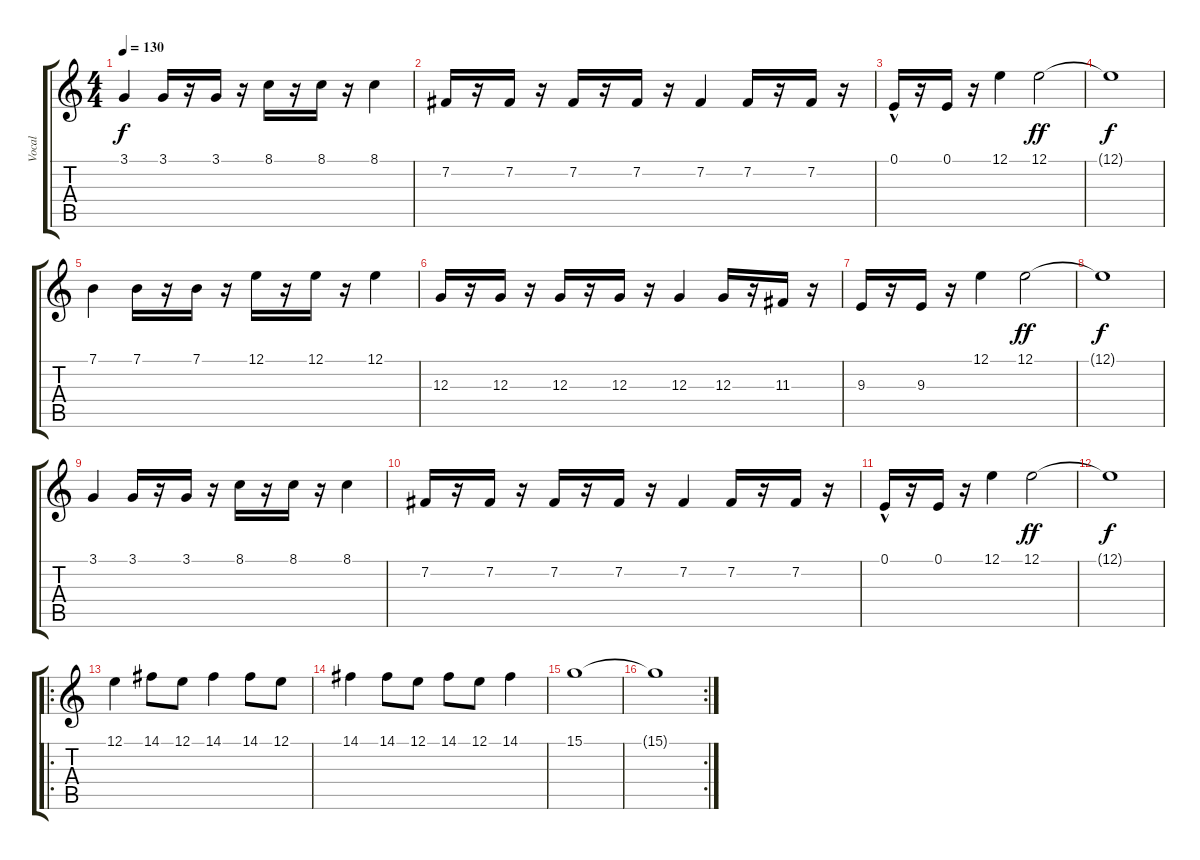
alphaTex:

\track ("Vocal" "Vocal") {instrument synthbrass1}
\staff {score tabs}
\tuning (E4 B3 G3 D3 A2 E2) {hide}
\ts (4 4)
\tempo 130
\clef g2
\ks c
3.1.4{dy f} 3.1.16 r.16 3.1.16 r.16 8.1.16 r.16 8.1.16 r.16 8.1.4 |
7.2.16 r.16 7.2.16 r.16 7.2.16 r.16 7.2.16 r.16 7.2.4 7.2.16 r.16 7.2.16 r.16 |
0.1{hac}.16 r.16 0.1.16 r.16 12.1.4 12.1.2{dy ff} |
12.1{t}.1{dy f} |
7.1.4 7.1.16 r.16 7.1.16 r.16 12.1.16 r.16 12.1.16 r.16 12.1.4 |
12.3.16 r.16 12.3.16 r.16 12.3.16 r.16 12.3.16 r.16 12.3.4 12.3.16 r.16 11.3.16 r.16 |
9.3.16 r.16 9.3.16 r.16 12.1.4 12.1.2{dy ff} |
12.1{t}.1{dy f} |
3.1.4 3.1.16 r.16 3.1.16 r.16 8.1.16 r.16 8.1.16 r.16 8.1.4 |
7.2.16 r.16 7.2.16 r.16 7.2.16 r.16 7.2.16 r.16 7.2.4 7.2.16 r.16 7.2.16 r.16 |
0.1{hac}.16 r.16 0.1.16 r.16 12.1.4 12.1.2{dy ff} |
12.1{t}.1{dy f} |
\ro
12.1.4 14.1.8 12.1.8 14.1.4 14.1.8 12.1.8 |
14.1.4 14.1.8 12.1.8 14.1.8 12.1.8 14.1.4 |
15.1.1 |
\rc 2
15.1{t}.1
